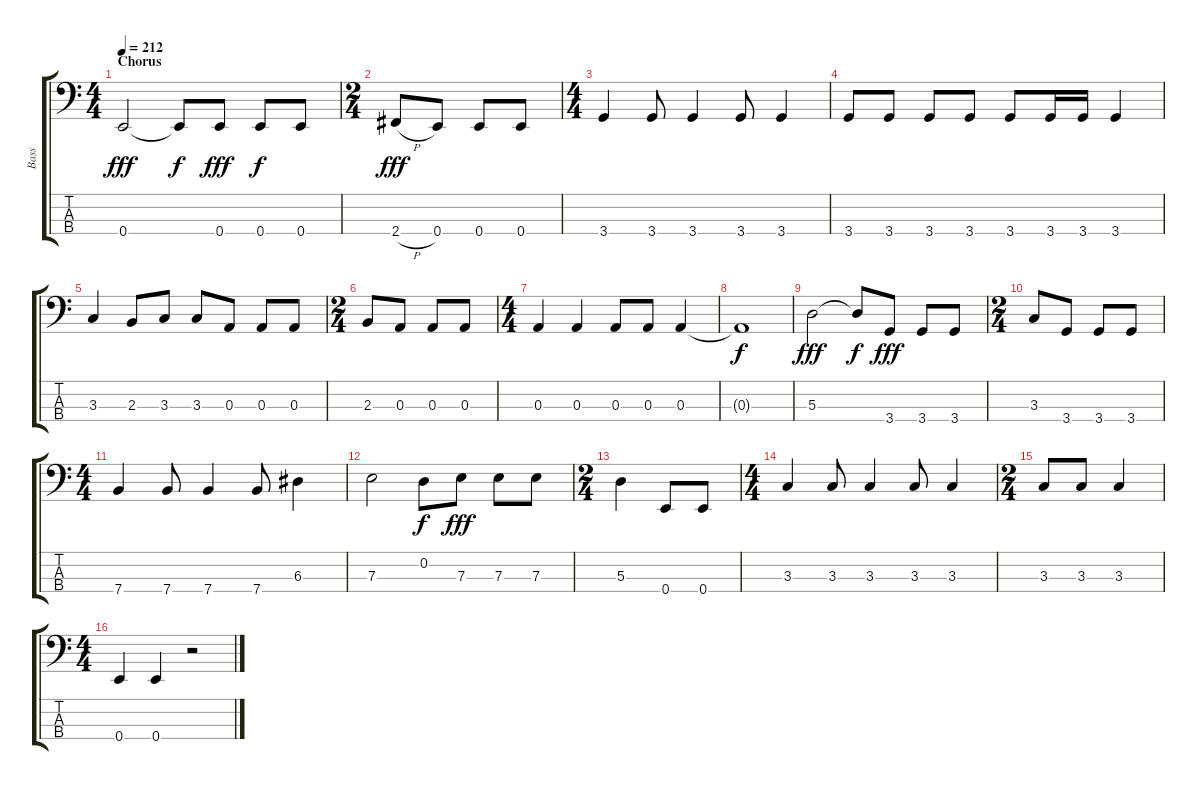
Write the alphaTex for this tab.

\track ("Bass" "Bass") {instrument electricbassfinger}
\staff {score tabs}
\tuning (G2 D2 A1 E1) {hide}
\ts (4 4)
\section ("" "Chorus")
\tempo 212
\clef f4
\ks c
0.4.2{dy fff} 0.4{t}.8{dy f} 0.4.8{dy fff} 0.4.8{dy f} 0.4.8 |
\ts (2 4)
2.4{h}.8{dy fff} 0.4.8 0.4.8 0.4.8 |
\ts (4 4)
3.4.4 3.4.8 3.4.4 3.4.8 3.4.4 |
3.4.8 3.4.8 3.4.8 3.4.8 3.4.8 3.4.16 3.4.16 3.4.4 |
3.3.4 2.3.8 3.3.8 3.3.8 0.3.8 0.3.8 0.3.8 |
\ts (2 4)
2.3.8 0.3.8 0.3.8 0.3.8 |
\ts (4 4)
0.3.4 0.3.4 0.3.8 0.3.8 0.3.4 |
0.3{t}.1{dy f} |
5.3.2{dy fff} 5.3{t}.8{dy f} 3.4.8{dy fff} 3.4.8 3.4.8 |
\ts (2 4)
3.3.8 3.4.8 3.4.8 3.4.8 |
\ts (4 4)
7.4.4 7.4.8 7.4.4 7.4.8 6.3.4 |
7.3.2 0.2.8{dy f} 7.3.8{dy fff} 7.3.8 7.3.8 |
\ts (2 4)
5.3.4 0.4.8 0.4.8 |
\ts (4 4)
3.3.4 3.3.8 3.3.4 3.3.8 3.3.4 |
\ts (2 4)
3.3.8 3.3.8 3.3.4 |
\ts (4 4)
0.4.4 0.4.4 r.2
